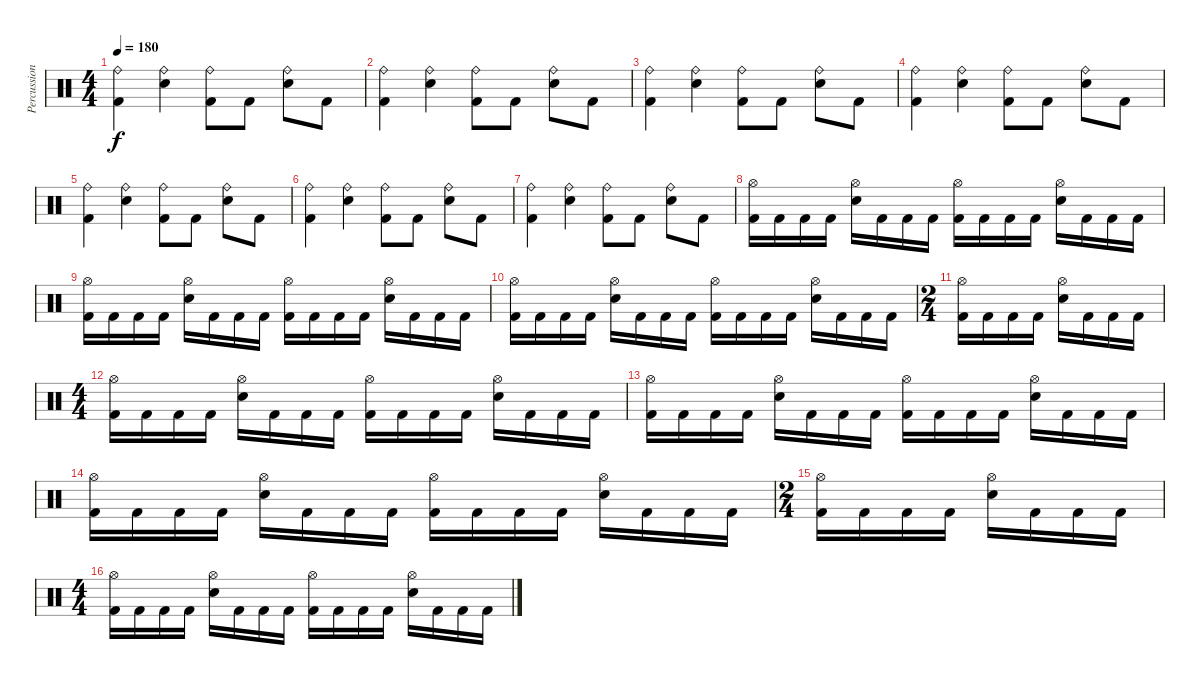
\track ("Percussions" "Percussion") {instrument percussion}
\staff {score}
\articulation defaults
\ts (4 4)
\tempo 180
\clef neutral
\ks c
("Kick (hit) 2" "Ride (bell)").4{dy f} ("Snare (hit) 2" "Ride (bell)").4 ("Kick (hit) 2" "Ride (bell)").8 "Kick (hit) 2".8 ("Snare (hit) 2" "Ride (bell)").8 "Kick (hit) 2".8 |
("Kick (hit) 2" "Ride (bell)").4 ("Snare (hit) 2" "Ride (bell)").4 ("Kick (hit) 2" "Ride (bell)").8 "Kick (hit) 2".8 ("Snare (hit) 2" "Ride (bell)").8 "Kick (hit) 2".8 |
("Kick (hit) 2" "Ride (bell)").4 ("Snare (hit) 2" "Ride (bell)").4 ("Kick (hit) 2" "Ride (bell)").8 "Kick (hit) 2".8 ("Snare (hit) 2" "Ride (bell)").8 "Kick (hit) 2".8 |
("Kick (hit) 2" "Ride (bell)").4 ("Snare (hit) 2" "Ride (bell)").4 ("Kick (hit) 2" "Ride (bell)").8 "Kick (hit) 2".8 ("Snare (hit) 2" "Ride (bell)").8 "Kick (hit) 2".8 |
("Kick (hit) 2" "Ride (bell)").4 ("Snare (hit) 2" "Ride (bell)").4 ("Kick (hit) 2" "Ride (bell)").8 "Kick (hit) 2".8 ("Snare (hit) 2" "Ride (bell)").8 "Kick (hit) 2".8 |
("Kick (hit) 2" "Ride (bell)").4 ("Snare (hit) 2" "Ride (bell)").4 ("Kick (hit) 2" "Ride (bell)").8 "Kick (hit) 2".8 ("Snare (hit) 2" "Ride (bell)").8 "Kick (hit) 2".8 |
("Kick (hit) 2" "Ride (bell)").4 ("Snare (hit) 2" "Ride (bell)").4 ("Kick (hit) 2" "Ride (bell)").8 "Kick (hit) 2".8 ("Snare (hit) 2" "Ride (bell)").8 "Kick (hit) 2".8 |
("Kick (hit) 2" "Hi-Hat (open)").16 "Kick (hit) 2".16 "Kick (hit) 2".16 "Kick (hit) 2".16 ("Snare (hit) 2" "Hi-Hat (open)").16 "Kick (hit) 2".16 "Kick (hit) 2".16 "Kick (hit) 2".16 ("Kick (hit) 2" "Hi-Hat (open)").16 "Kick (hit) 2".16 "Kick (hit) 2".16 "Kick (hit) 2".16 ("Snare (hit) 2" "Hi-Hat (open)").16 "Kick (hit) 2".16 "Kick (hit) 2".16 "Kick (hit) 2".16 |
("Kick (hit) 2" "Hi-Hat (open)").16 "Kick (hit) 2".16 "Kick (hit) 2".16 "Kick (hit) 2".16 ("Snare (hit) 2" "Hi-Hat (open)").16 "Kick (hit) 2".16 "Kick (hit) 2".16 "Kick (hit) 2".16 ("Kick (hit) 2" "Hi-Hat (open)").16 "Kick (hit) 2".16 "Kick (hit) 2".16 "Kick (hit) 2".16 ("Snare (hit) 2" "Hi-Hat (open)").16 "Kick (hit) 2".16 "Kick (hit) 2".16 "Kick (hit) 2".16 |
("Kick (hit) 2" "Hi-Hat (open)").16 "Kick (hit) 2".16 "Kick (hit) 2".16 "Kick (hit) 2".16 ("Snare (hit) 2" "Hi-Hat (open)").16 "Kick (hit) 2".16 "Kick (hit) 2".16 "Kick (hit) 2".16 ("Kick (hit) 2" "Hi-Hat (open)").16 "Kick (hit) 2".16 "Kick (hit) 2".16 "Kick (hit) 2".16 ("Snare (hit) 2" "Hi-Hat (open)").16 "Kick (hit) 2".16 "Kick (hit) 2".16 "Kick (hit) 2".16 |
\ts (2 4)
("Kick (hit) 2" "Hi-Hat (open)").16 "Kick (hit) 2".16 "Kick (hit) 2".16 "Kick (hit) 2".16 ("Snare (hit) 2" "Hi-Hat (open)").16 "Kick (hit) 2".16 "Kick (hit) 2".16 "Kick (hit) 2".16 |
\ts (4 4)
("Kick (hit) 2" "Hi-Hat (open)").16 "Kick (hit) 2".16 "Kick (hit) 2".16 "Kick (hit) 2".16 ("Snare (hit) 2" "Hi-Hat (open)").16 "Kick (hit) 2".16 "Kick (hit) 2".16 "Kick (hit) 2".16 ("Kick (hit) 2" "Hi-Hat (open)").16 "Kick (hit) 2".16 "Kick (hit) 2".16 "Kick (hit) 2".16 ("Snare (hit) 2" "Hi-Hat (open)").16 "Kick (hit) 2".16 "Kick (hit) 2".16 "Kick (hit) 2".16 |
("Kick (hit) 2" "Hi-Hat (open)").16 "Kick (hit) 2".16 "Kick (hit) 2".16 "Kick (hit) 2".16 ("Snare (hit) 2" "Hi-Hat (open)").16 "Kick (hit) 2".16 "Kick (hit) 2".16 "Kick (hit) 2".16 ("Kick (hit) 2" "Hi-Hat (open)").16 "Kick (hit) 2".16 "Kick (hit) 2".16 "Kick (hit) 2".16 ("Snare (hit) 2" "Hi-Hat (open)").16 "Kick (hit) 2".16 "Kick (hit) 2".16 "Kick (hit) 2".16 |
("Kick (hit) 2" "Hi-Hat (open)").16 "Kick (hit) 2".16 "Kick (hit) 2".16 "Kick (hit) 2".16 ("Snare (hit) 2" "Hi-Hat (open)").16 "Kick (hit) 2".16 "Kick (hit) 2".16 "Kick (hit) 2".16 ("Kick (hit) 2" "Hi-Hat (open)").16 "Kick (hit) 2".16 "Kick (hit) 2".16 "Kick (hit) 2".16 ("Snare (hit) 2" "Hi-Hat (open)").16 "Kick (hit) 2".16 "Kick (hit) 2".16 "Kick (hit) 2".16 |
\ts (2 4)
("Kick (hit) 2" "Hi-Hat (open)").16 "Kick (hit) 2".16 "Kick (hit) 2".16 "Kick (hit) 2".16 ("Snare (hit) 2" "Hi-Hat (open)").16 "Kick (hit) 2".16 "Kick (hit) 2".16 "Kick (hit) 2".16 |
\ts (4 4)
("Kick (hit) 2" "Hi-Hat (open)").16 "Kick (hit) 2".16 "Kick (hit) 2".16 "Kick (hit) 2".16 ("Snare (hit) 2" "Hi-Hat (open)").16 "Kick (hit) 2".16 "Kick (hit) 2".16 "Kick (hit) 2".16 ("Kick (hit) 2" "Hi-Hat (open)").16 "Kick (hit) 2".16 "Kick (hit) 2".16 "Kick (hit) 2".16 ("Snare (hit) 2" "Hi-Hat (open)").16 "Kick (hit) 2".16 "Kick (hit) 2".16 "Kick (hit) 2".16
